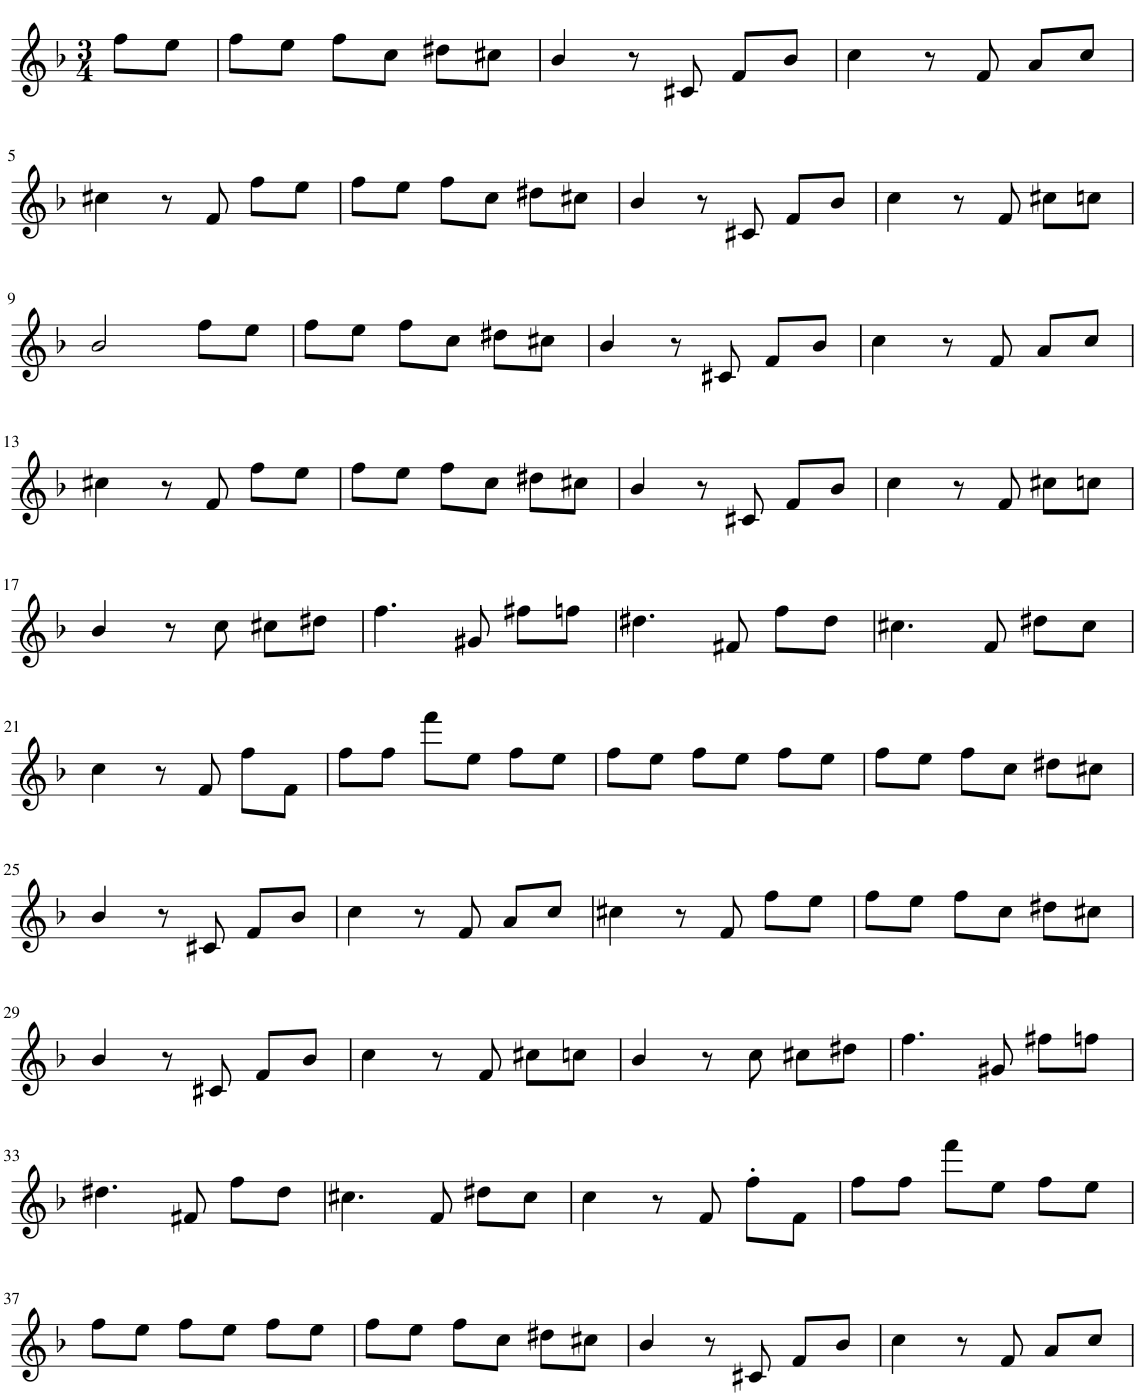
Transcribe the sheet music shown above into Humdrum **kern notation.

**kern
*part1
*staff1
*I"Harmonica
*I'Hmca
*clefG2
*k[b-]
*M3/4
=1
8ff\L
8ee\J
=2
8ff\L
8ee\J
8ff\L
8cc\J
8dd#X\L
8cc#X\J
=3
4b-/
8r
8c#X/
8f/L
8b-/J
=4
4cc\
8r
8f/
8a/L
8cc/J
!!LO:LB:g=z
=5
4cc#X\
8r
8f/
8ff\L
8ee\J
=6
8ff\L
8ee\J
8ff\L
8cc\J
8dd#X\L
8cc#X\J
=7
4b-/
8r
8c#X/
8f/L
8b-/J
=8
4cc\
8r
8f/
8cc#X\L
8ccn\J
!!LO:LB:g=z
=9
2b-/
8ff\L
8ee\J
=10
8ff\L
8ee\J
8ff\L
8cc\J
8dd#X\L
8cc#X\J
=11
4b-/
8r
8c#X/
8f/L
8b-/J
=12
4cc\
8r
8f/
8a/L
8cc/J
!!LO:LB:g=z
=13
4cc#X\
8r
8f/
8ff\L
8ee\J
=14
8ff\L
8ee\J
8ff\L
8cc\J
8dd#X\L
8cc#X\J
=15
4b-/
8r
8c#X/
8f/L
8b-/J
=16
4cc\
8r
8f/
8cc#X\L
8ccn\J
!!LO:LB:g=z
=17
4b-/
8r
8cc\
8cc#X\L
8dd#X\J
=18
4.ff\
8g#X/
8ff#X\L
8ffn\J
=19
4.dd#X\
8f#X/
8ff\L
8dd#\J
=20
4.cc#X\
8f/
8dd#X\L
8cc#\J
!!LO:LB:g=z
=21
4cc\
8r
8f/
8ff\L
8f\J
=22
8ff\L
8ff\J
8fff\L
8ee\J
8ff\L
8ee\J
=23
8ff\L
8ee\J
8ff\L
8ee\J
8ff\L
8ee\J
=24
8ff\L
8ee\J
8ff\L
8cc\J
8dd#X\L
8cc#X\J
!!LO:LB:g=z
=25
4b-/
8r
8c#X/
8f/L
8b-/J
=26
4cc\
8r
8f/
8a/L
8cc/J
=27
4cc#X\
8r
8f/
8ff\L
8ee\J
=28
8ff\L
8ee\J
8ff\L
8cc\J
8dd#X\L
8cc#X\J
!!LO:LB:g=z
=29
4b-/
8r
8c#X/
8f/L
8b-/J
=30
4cc\
8r
8f/
8cc#X\L
8ccn\J
=31
4b-/
8r
8cc\
8cc#X\L
8dd#X\J
=32
4.ff\
8g#X/
8ff#X\L
8ffn\J
!!LO:LB:g=z
=33
4.dd#X\
8f#X/
8ff\L
8dd#\J
=34
4.cc#X\
8f/
8dd#X\L
8cc#\J
=35
4cc\
8r
8f/
8ff'\L
8f\J
=36
8ff\L
8ff\J
8fff\L
8ee\J
8ff\L
8ee\J
!!LO:LB:g=z
=37
8ff\L
8ee\J
8ff\L
8ee\J
8ff\L
8ee\J
=38
8ff\L
8ee\J
8ff\L
8cc\J
8dd#X\L
8cc#X\J
=39
4b-/
8r
8c#X/
8f/L
8b-/J
=40
4cc\
8r
8f/
8a/L
8cc/J
=
*-
